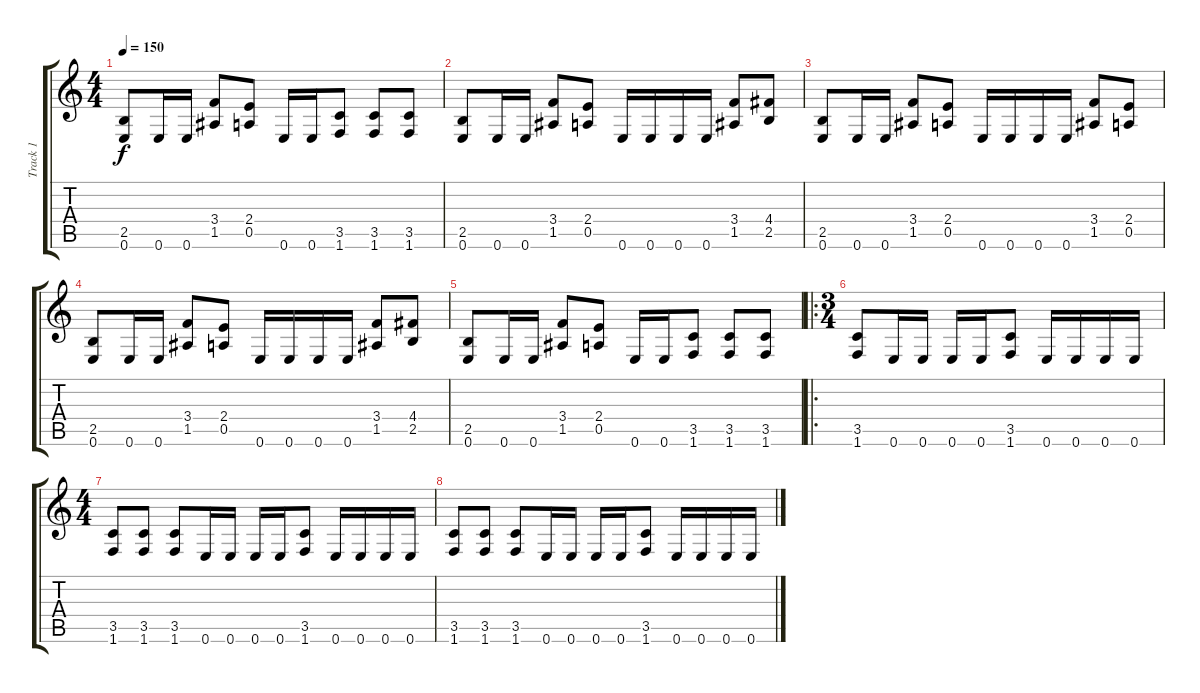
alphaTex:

\track ("Track 1" "Track 1") {instrument distortionguitar}
\staff {score tabs}
\tuning (E4 B3 G3 D3 A2 E2) {hide}
\ts (4 4)
\tempo 150
\clef g2
\ks c
(2.5 0.6).8{dy f} 0.6.16 0.6.16 (3.4 1.5).8 (2.4 0.5).8 0.6.16 0.6.16 (3.5 1.6).8 (3.5 1.6).8 (3.5 1.6).8 |
(2.5 0.6).8 0.6.16 0.6.16 (3.4 1.5).8 (2.4 0.5).8 0.6.16 0.6.16 0.6.16 0.6.16 (3.4 1.5).8 (4.4 2.5).8 |
(2.5 0.6).8 0.6.16 0.6.16 (3.4 1.5).8 (2.4 0.5).8 0.6.16 0.6.16 0.6.16 0.6.16 (3.4 1.5).8 (2.4 0.5).8 |
(2.5 0.6).8 0.6.16 0.6.16 (3.4 1.5).8 (2.4 0.5).8 0.6.16 0.6.16 0.6.16 0.6.16 (3.4 1.5).8 (4.4 2.5).8 |
(2.5 0.6).8 0.6.16 0.6.16 (3.4 1.5).8 (2.4 0.5).8 0.6.16 0.6.16 (3.5 1.6).8 (3.5 1.6).8 (3.5 1.6).8 |
\ro
\ts (3 4)
(3.5 1.6).8 0.6.16 0.6.16 0.6.16 0.6.16 (3.5 1.6).8 0.6.16 0.6.16 0.6.16 0.6.16 |
\ts (4 4)
(3.5 1.6).8 (3.5 1.6).8 (3.5 1.6).8 0.6.16 0.6.16 0.6.16 0.6.16 (3.5 1.6).8 0.6.16 0.6.16 0.6.16 0.6.16 |
(3.5 1.6).8 (3.5 1.6).8 (3.5 1.6).8 0.6.16 0.6.16 0.6.16 0.6.16 (3.5 1.6).8 0.6.16 0.6.16 0.6.16 0.6.16
